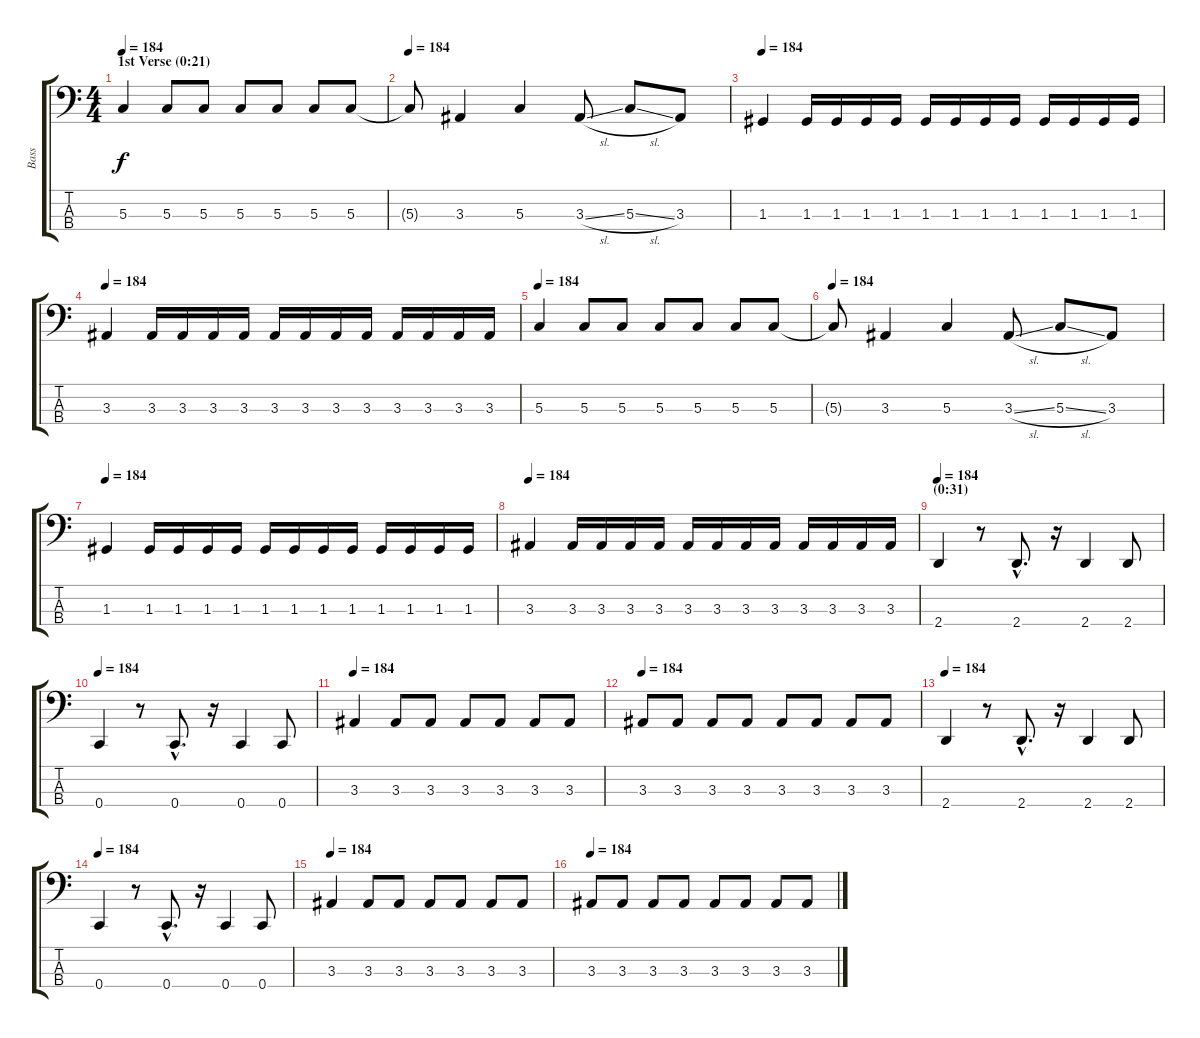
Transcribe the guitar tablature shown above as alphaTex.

\track ("Bass" "Bass") {instrument electricbassfinger}
\staff {score tabs}
\tuning (F2 C2 G1 C1) {hide}
\ts (4 4)
\section ("" "1st Verse (0:21)")
\tempo 184
\clef f4
\ks c
5.3.4{dy f} 5.3.8 5.3.8 5.3.8 5.3.8 5.3.8 5.3.8 |
\tempo 184
5.3{t}.8 3.3.4 5.3.4 3.3{sl}.8 5.3{sl}.8 3.3.8 |
\tempo 184
1.3.4 1.3.16 1.3.16 1.3.16 1.3.16 1.3.16 1.3.16 1.3.16 1.3.16 1.3.16 1.3.16 1.3.16 1.3.16 |
\tempo 184
3.3.4 3.3.16 3.3.16 3.3.16 3.3.16 3.3.16 3.3.16 3.3.16 3.3.16 3.3.16 3.3.16 3.3.16 3.3.16 |
\tempo 184
5.3.4 5.3.8 5.3.8 5.3.8 5.3.8 5.3.8 5.3.8 |
\tempo 184
5.3{t}.8 3.3.4 5.3.4 3.3{sl}.8 5.3{sl}.8 3.3.8 |
\tempo 184
1.3.4 1.3.16 1.3.16 1.3.16 1.3.16 1.3.16 1.3.16 1.3.16 1.3.16 1.3.16 1.3.16 1.3.16 1.3.16 |
\tempo 184
3.3.4 3.3.16 3.3.16 3.3.16 3.3.16 3.3.16 3.3.16 3.3.16 3.3.16 3.3.16 3.3.16 3.3.16 3.3.16 |
\section ("" "(0:31)")
\tempo 184
2.4.4 r.8 2.4{hac}.8{d} r.16 2.4.4 2.4.8 |
\tempo 184
0.4.4 r.8 0.4{hac}.8{d} r.16 0.4.4 0.4.8 |
\tempo 184
3.3.4 3.3.8 3.3.8 3.3.8 3.3.8 3.3.8 3.3.8 |
\tempo 184
3.3.8 3.3.8 3.3.8 3.3.8 3.3.8 3.3.8 3.3.8 3.3.8 |
\tempo 184
2.4.4 r.8 2.4{hac}.8{d} r.16 2.4.4 2.4.8 |
\tempo 184
0.4.4 r.8 0.4{hac}.8{d} r.16 0.4.4 0.4.8 |
\tempo 184
3.3.4 3.3.8 3.3.8 3.3.8 3.3.8 3.3.8 3.3.8 |
\tempo 184
3.3.8 3.3.8 3.3.8 3.3.8 3.3.8 3.3.8 3.3.8 3.3.8
